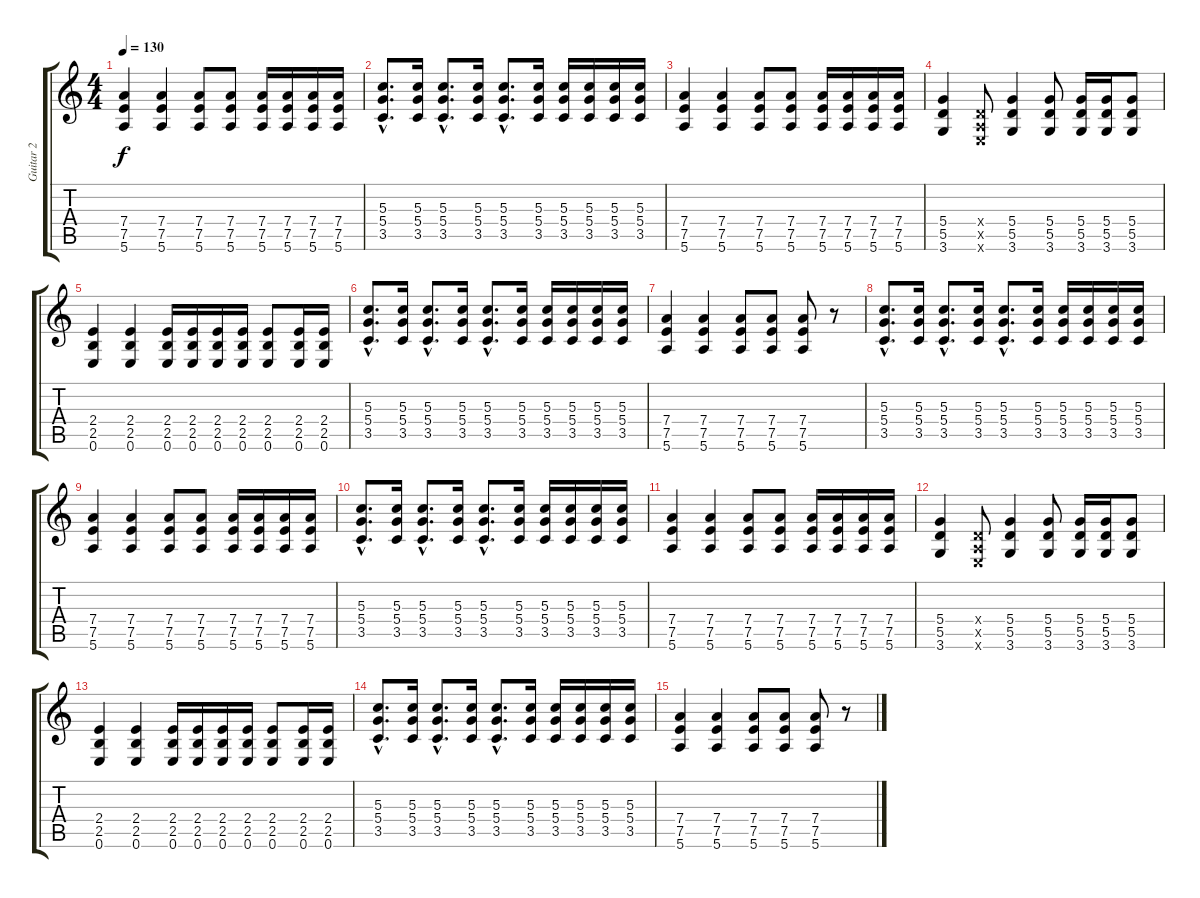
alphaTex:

\track ("Guitar 2" "Guitar 2") {instrument overdrivenguitar}
\staff {score tabs}
\tuning (E4 B3 G3 D3 A2 E2) {hide}
\ts (4 4)
\tempo 130
\clef g2
\ks c
(7.4 7.5 5.6).4{dy f} (7.4 7.5 5.6).4 (7.4 7.5 5.6).8 (7.4 7.5 5.6).8 (7.4 7.5 5.6).16 (7.4 7.5 5.6).16 (7.4 7.5 5.6).16 (7.4 7.5 5.6).16 |
(5.3{hac} 5.4{hac} 3.5{hac}).8{d} (5.3 5.4 3.5).16 (5.3{hac} 5.4{hac} 3.5{hac}).8{d} (5.3 5.4 3.5).16 (5.3{hac} 5.4{hac} 3.5{hac}).8{d} (5.3 5.4 3.5).16 (5.3 5.4 3.5).16 (5.3 5.4 3.5).16 (5.3 5.4 3.5).16 (5.3 5.4 3.5).16 |
(7.4 7.5 5.6).4 (7.4 7.5 5.6).4 (7.4 7.5 5.6).8 (7.4 7.5 5.6).8 (7.4 7.5 5.6).16 (7.4 7.5 5.6).16 (7.4 7.5 5.6).16 (7.4 7.5 5.6).16 |
(5.4 5.5 3.6).4 (0.4{x} 0.5{x} 0.6{x}).8 (5.4 5.5 3.6).4 (5.4 5.5 3.6).8 (5.4 5.5 3.6).16 (5.4 5.5 3.6).16 (5.4 5.5 3.6).8 |
(2.4 2.5 0.6).4 (2.4 2.5 0.6).4 (2.4 2.5 0.6).16 (2.4 2.5 0.6).16 (2.4 2.5 0.6).16 (2.4 2.5 0.6).16 (2.4 2.5 0.6).8 (2.4 2.5 0.6).16 (2.4 2.5 0.6).16 |
(5.3{hac} 5.4{hac} 3.5{hac}).8{d} (5.3 5.4 3.5).16 (5.3{hac} 5.4{hac} 3.5{hac}).8{d} (5.3 5.4 3.5).16 (5.3{hac} 5.4{hac} 3.5{hac}).8{d} (5.3 5.4 3.5).16 (5.3 5.4 3.5).16 (5.3 5.4 3.5).16 (5.3 5.4 3.5).16 (5.3 5.4 3.5).16 |
(7.4 7.5 5.6).4 (7.4 7.5 5.6).4 (7.4 7.5 5.6).8 (7.4 7.5 5.6).8 (7.4 7.5 5.6).8 r.8 |
(5.3{hac} 5.4{hac} 3.5{hac}).8{d} (5.3 5.4 3.5).16 (5.3{hac} 5.4{hac} 3.5{hac}).8{d} (5.3 5.4 3.5).16 (5.3{hac} 5.4{hac} 3.5{hac}).8{d} (5.3 5.4 3.5).16 (5.3 5.4 3.5).16 (5.3 5.4 3.5).16 (5.3 5.4 3.5).16 (5.3 5.4 3.5).16 |
(7.4 7.5 5.6).4 (7.4 7.5 5.6).4 (7.4 7.5 5.6).8 (7.4 7.5 5.6).8 (7.4 7.5 5.6).16 (7.4 7.5 5.6).16 (7.4 7.5 5.6).16 (7.4 7.5 5.6).16 |
(5.3{hac} 5.4{hac} 3.5{hac}).8{d} (5.3 5.4 3.5).16 (5.3{hac} 5.4{hac} 3.5{hac}).8{d} (5.3 5.4 3.5).16 (5.3{hac} 5.4{hac} 3.5{hac}).8{d} (5.3 5.4 3.5).16 (5.3 5.4 3.5).16 (5.3 5.4 3.5).16 (5.3 5.4 3.5).16 (5.3 5.4 3.5).16 |
(7.4 7.5 5.6).4 (7.4 7.5 5.6).4 (7.4 7.5 5.6).8 (7.4 7.5 5.6).8 (7.4 7.5 5.6).16 (7.4 7.5 5.6).16 (7.4 7.5 5.6).16 (7.4 7.5 5.6).16 |
(5.4 5.5 3.6).4 (0.4{x} 0.5{x} 0.6{x}).8 (5.4 5.5 3.6).4 (5.4 5.5 3.6).8 (5.4 5.5 3.6).16 (5.4 5.5 3.6).16 (5.4 5.5 3.6).8 |
(2.4 2.5 0.6).4 (2.4 2.5 0.6).4 (2.4 2.5 0.6).16 (2.4 2.5 0.6).16 (2.4 2.5 0.6).16 (2.4 2.5 0.6).16 (2.4 2.5 0.6).8 (2.4 2.5 0.6).16 (2.4 2.5 0.6).16 |
(5.3{hac} 5.4{hac} 3.5{hac}).8{d} (5.3 5.4 3.5).16 (5.3{hac} 5.4{hac} 3.5{hac}).8{d} (5.3 5.4 3.5).16 (5.3{hac} 5.4{hac} 3.5{hac}).8{d} (5.3 5.4 3.5).16 (5.3 5.4 3.5).16 (5.3 5.4 3.5).16 (5.3 5.4 3.5).16 (5.3 5.4 3.5).16 |
(7.4 7.5 5.6).4 (7.4 7.5 5.6).4 (7.4 7.5 5.6).8 (7.4 7.5 5.6).8 (7.4 7.5 5.6).8 r.8
